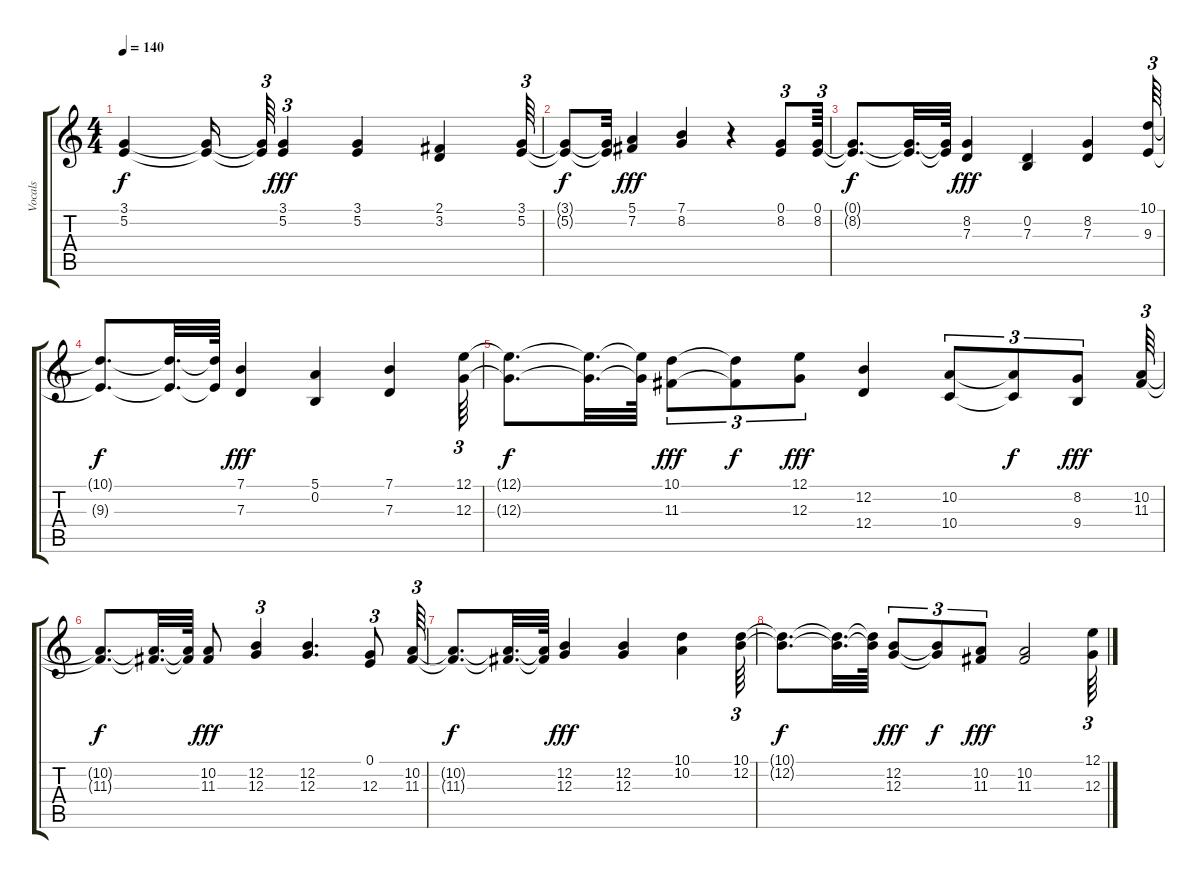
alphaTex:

\track ("Vocals" "Vocals") {instrument flute}
\staff {score tabs}
\tuning (E4 B3 G3 D3 A2 E2) {hide}
\ts (4 4)
\tempo 140
\clef g2
\ks c
(3.1{t} 5.2{t}).4{dy f} (3.1{t} 5.2{t}).16 (3.1{t} 5.2{t}).64{tu (3 2)} (3.1 5.2).4{tu (3 2) dy fff} (3.1 5.2).4 (2.1 3.2).4 (3.1 5.2).64{tu (3 2)} |
(3.1{t} 5.2{t}).8{dy f} (3.1{t} 5.2{t}).32 (5.1 7.2).4{dy fff} (7.1 8.2).4 r.4 (0.1 8.2).8{tu (3 2)} (0.1 8.2).64{tu (3 2)} |
(0.1{t} 8.2{t}).8{d dy f} (0.1{t} 8.2{t}).32{d} (0.1{t} 8.2{t}).64 (8.2 7.3).4{dy fff} (0.2 7.3).4 (8.2 7.3).4 (10.1 9.3).64{tu (3 2)} |
(10.1{t} 9.3{t}).8{d dy f} (10.1{t} 9.3{t}).32{d} (10.1{t} 9.3{t}).64 (7.1 7.3).4{dy fff} (5.1 0.2).4 (7.1 7.3).4 (12.1 12.3).64{tu (3 2)} |
(12.1{t} 12.3{t}).8{d dy f} (12.1{t} 12.3{t}).32{d} (12.1{t} 12.3{t}).64 (10.1 11.3).8{tu (3 2) dy fff} (10.1{t} 11.3{t}).8{tu (3 2) dy f} (12.1 12.3).8{tu (3 2) dy fff} (12.2 12.4).4 (10.2 10.4).8{tu (3 2)} (10.2{t} 10.4{t}).8{tu (3 2) dy f} (8.2 9.4).8{tu (3 2) dy fff} (10.2 11.3).64{tu (3 2)} |
(10.2{t} 11.3{t}).8{d dy f} (10.2{t} 11.3{t}).32{d} (10.2{t} 11.3{t}).64 (10.2 11.3).8{dy fff} (12.2 12.3).4{tu (3 2)} (12.2 12.3).4{d} (0.1 12.3).8{tu (3 2)} (10.2 11.3).64{tu (3 2)} |
(10.2{t} 11.3{t}).8{d dy f} (10.2{t} 11.3{t}).32{d} (10.2{t} 11.3{t}).64 (12.2 12.3).4{dy fff} (12.2 12.3).4 (10.1 10.2).4 (10.1 12.2).64{tu (3 2)} |
(10.1{t} 12.2{t}).8{d dy f} (10.1{t} 12.2{t}).32{d} (10.1{t} 12.2{t}).64 (12.2 12.3).8{tu (3 2) dy fff} (12.2{t} 12.3{t}).8{tu (3 2) dy f} (10.2 11.3).8{tu (3 2) dy fff} (10.2 11.3).2 (12.1 12.3).64{tu (3 2)}
